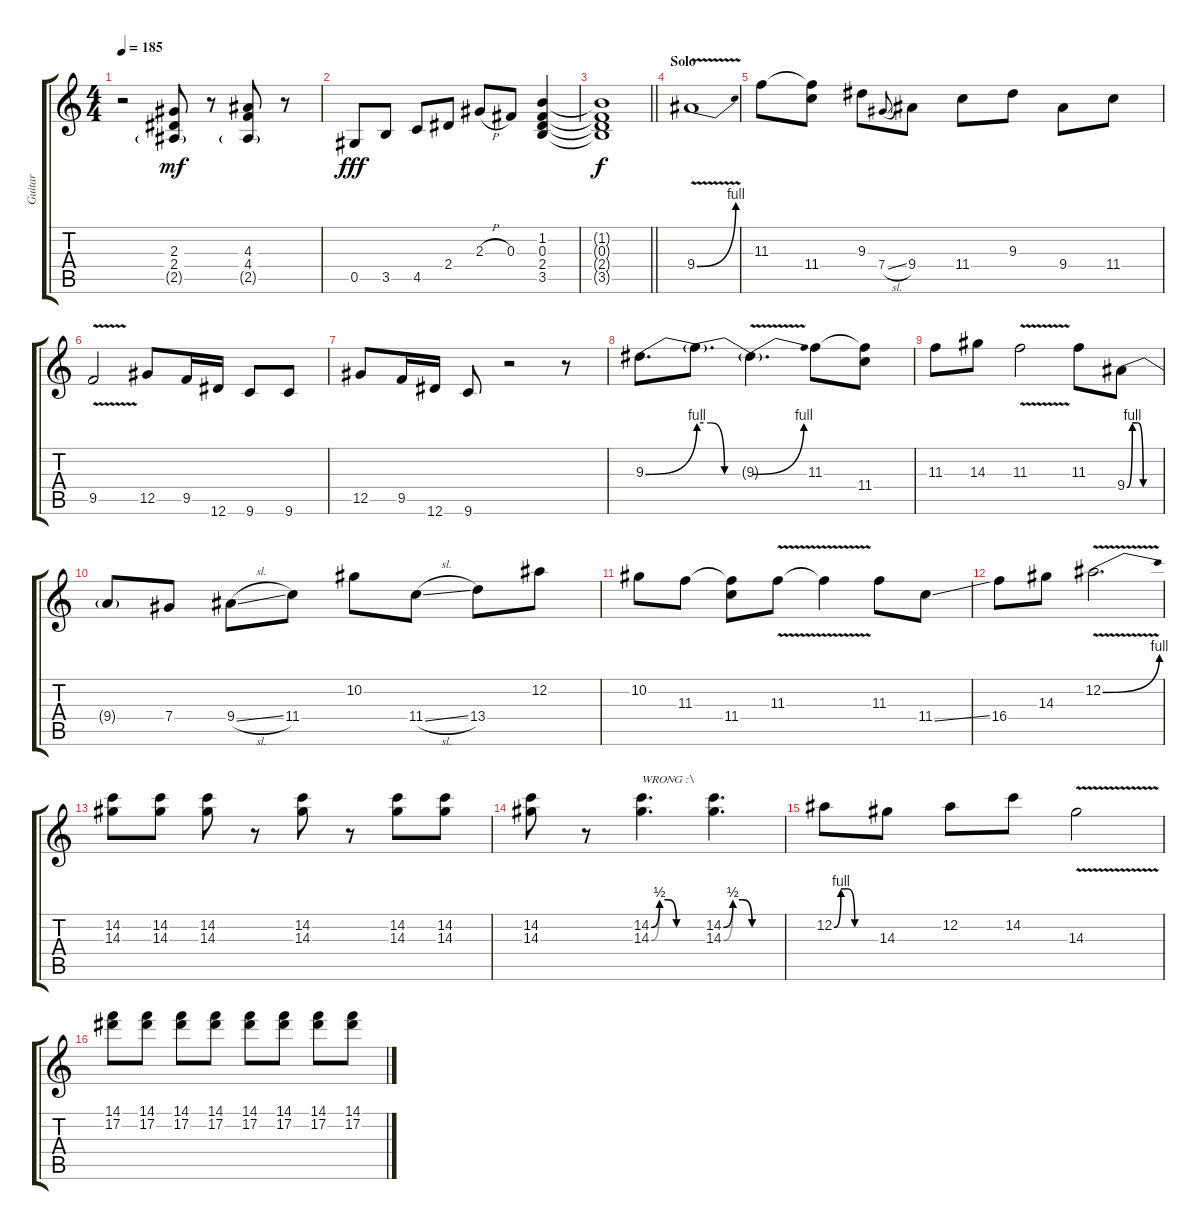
\track ("Guitar" "Guitar") {instrument distortionguitar}
\staff {score tabs}
\tuning (Eb4 Bb3 Gb3 Db3 Ab2 Eb2) {hide}
\ts (4 4)
\tempo 185
\clef g2
\ks c
r.2{dy mf} (2.3 2.4 2.5{g}).8 r.8 (4.3 4.4 2.5{g}).8 r.8 |
0.5.8{dy fff} 3.5.8 4.5.8 2.4.8 2.3{h}.8 0.3.8 (1.2 0.3 2.4 3.5).4 |
\barLineRight lightlight
(1.2{t} 0.3{t} 2.4{t} 3.5{t}).1{dy f} |
\section ("" "Solo")
9.4{be (bend 0 0 60 4) v}.1 |
11.3.8 (11.3{t} 11.4).8 9.3.8 7.4{sl}.8{gr onbeat} 9.4.8 11.4.8 9.3.8 9.4.8 11.4.8 |
9.5{v}.2 12.5.8 9.5.16 12.6.16 9.6.8 9.6.8 |
12.5.8 9.5.16 12.6.16 9.6.8 r.2 r.8 |
9.3{be (bend 0 0 60 4)}.8{d} 9.3{be (custom 0 4 15 4 30 0 60 0) t}.8{d} 9.3{be (bend 0 0 60 4) v t}.4{d} 11.3.8 (11.3{t} 11.4).8 |
11.3.8 14.3.8 11.3{v}.2 11.3.8 9.4{be (custom 0 0 10 4 20 4 30 0 60 0)}.8 |
9.4{t}.8 7.4.8 9.4{sl}.8 11.4.8 10.2.8 11.4{sl}.8 13.4.8 12.2.8 |
10.2.8 11.3.8 (11.3{t} 11.4).8 11.3{v}.8 11.3{t}.4 11.3.8 11.4{ss}.8 |
16.4.8 14.3.8 12.2{be (bend 0 0 60 4) v}.2{d} |
(14.2 14.3).8 (14.2 14.3).8 (14.2 14.3).8 r.8 (14.2 14.3).8 r.8 (14.2 14.3).8 (14.2 14.3).8 |
(14.2 14.3).8 r.8 (14.2{be (custom 0 0 10 2 20 2 30 0 60 0)} 14.3{be (custom 0 0 10 2 20 2 30 0 60 0)}).4{d txt "WRONG :\\"} (14.2{be (custom 0 0 10 2 20 2 30 0 60 0)} 14.3{be (custom 0 0 10 2 20 2 30 0 60 0)}).4{d} |
12.2{be (custom 0 0 10 4 20 4 30 0 60 0)}.8 14.3.8 12.2.8 14.2.8 14.3{v}.2 |
(14.1 17.2).8 (14.1 17.2).8 (14.1 17.2).8 (14.1 17.2).8 (14.1 17.2).8 (14.1 17.2).8 (14.1 17.2).8 (14.1 17.2).8
